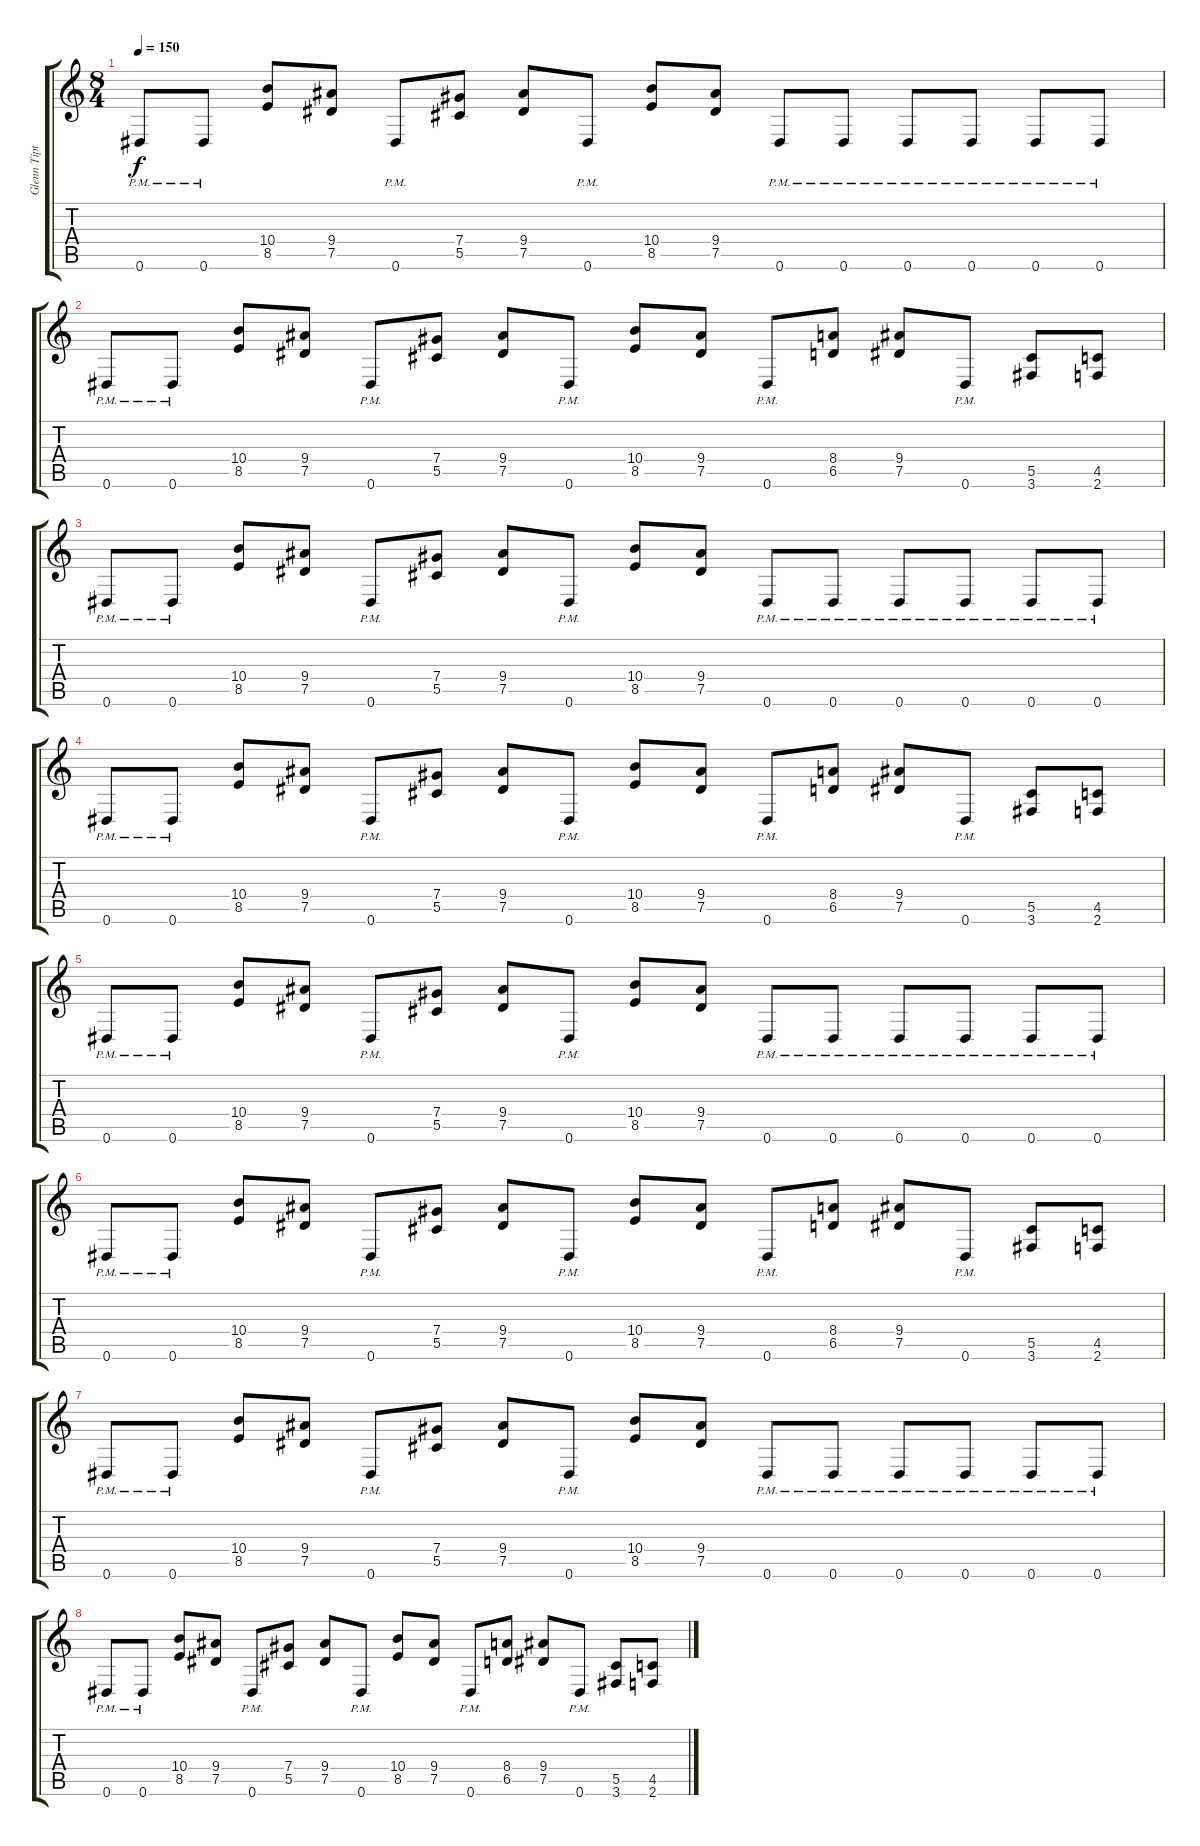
\track ("Glenn Tipton" "Glenn Tipt") {instrument distortionguitar}
\staff {score tabs}
\tuning (Eb4 Bb3 Gb3 Db3 Ab2 Eb2) {hide}
\ts (8 4)
\tempo 150
\clef g2
\ks c
0.6{pm}.8{dy f} 0.6{pm}.8 (10.4 8.5).8 (9.4 7.5).8 0.6{pm}.8 (7.4 5.5).8 (9.4 7.5).8 0.6{pm}.8 (10.4 8.5).8 (9.4 7.5).8 0.6{pm}.8 0.6{pm}.8 0.6{pm}.8 0.6{pm}.8 0.6{pm}.8 0.6{pm}.8 |
0.6{pm}.8 0.6{pm}.8 (10.4 8.5).8 (9.4 7.5).8 0.6{pm}.8 (7.4 5.5).8 (9.4 7.5).8 0.6{pm}.8 (10.4 8.5).8 (9.4 7.5).8 0.6{pm}.8 (8.4 6.5).8 (9.4 7.5).8 0.6{pm}.8 (5.5 3.6).8 (4.5 2.6).8 |
0.6{pm}.8 0.6{pm}.8 (10.4 8.5).8 (9.4 7.5).8 0.6{pm}.8 (7.4 5.5).8 (9.4 7.5).8 0.6{pm}.8 (10.4 8.5).8 (9.4 7.5).8 0.6{pm}.8 0.6{pm}.8 0.6{pm}.8 0.6{pm}.8 0.6{pm}.8 0.6{pm}.8 |
0.6{pm}.8 0.6{pm}.8 (10.4 8.5).8 (9.4 7.5).8 0.6{pm}.8 (7.4 5.5).8 (9.4 7.5).8 0.6{pm}.8 (10.4 8.5).8 (9.4 7.5).8 0.6{pm}.8 (8.4 6.5).8 (9.4 7.5).8 0.6{pm}.8 (5.5 3.6).8 (4.5 2.6).8 |
0.6{pm}.8 0.6{pm}.8 (10.4 8.5).8 (9.4 7.5).8 0.6{pm}.8 (7.4 5.5).8 (9.4 7.5).8 0.6{pm}.8 (10.4 8.5).8 (9.4 7.5).8 0.6{pm}.8 0.6{pm}.8 0.6{pm}.8 0.6{pm}.8 0.6{pm}.8 0.6{pm}.8 |
0.6{pm}.8 0.6{pm}.8 (10.4 8.5).8 (9.4 7.5).8 0.6{pm}.8 (7.4 5.5).8 (9.4 7.5).8 0.6{pm}.8 (10.4 8.5).8 (9.4 7.5).8 0.6{pm}.8 (8.4 6.5).8 (9.4 7.5).8 0.6{pm}.8 (5.5 3.6).8 (4.5 2.6).8 |
0.6{pm}.8 0.6{pm}.8 (10.4 8.5).8 (9.4 7.5).8 0.6{pm}.8 (7.4 5.5).8 (9.4 7.5).8 0.6{pm}.8 (10.4 8.5).8 (9.4 7.5).8 0.6{pm}.8 0.6{pm}.8 0.6{pm}.8 0.6{pm}.8 0.6{pm}.8 0.6{pm}.8 |
0.6{pm}.8 0.6{pm}.8 (10.4 8.5).8 (9.4 7.5).8 0.6{pm}.8 (7.4 5.5).8 (9.4 7.5).8 0.6{pm}.8 (10.4 8.5).8 (9.4 7.5).8 0.6{pm}.8 (8.4 6.5).8 (9.4 7.5).8 0.6{pm}.8 (5.5 3.6).8 (4.5 2.6).8
